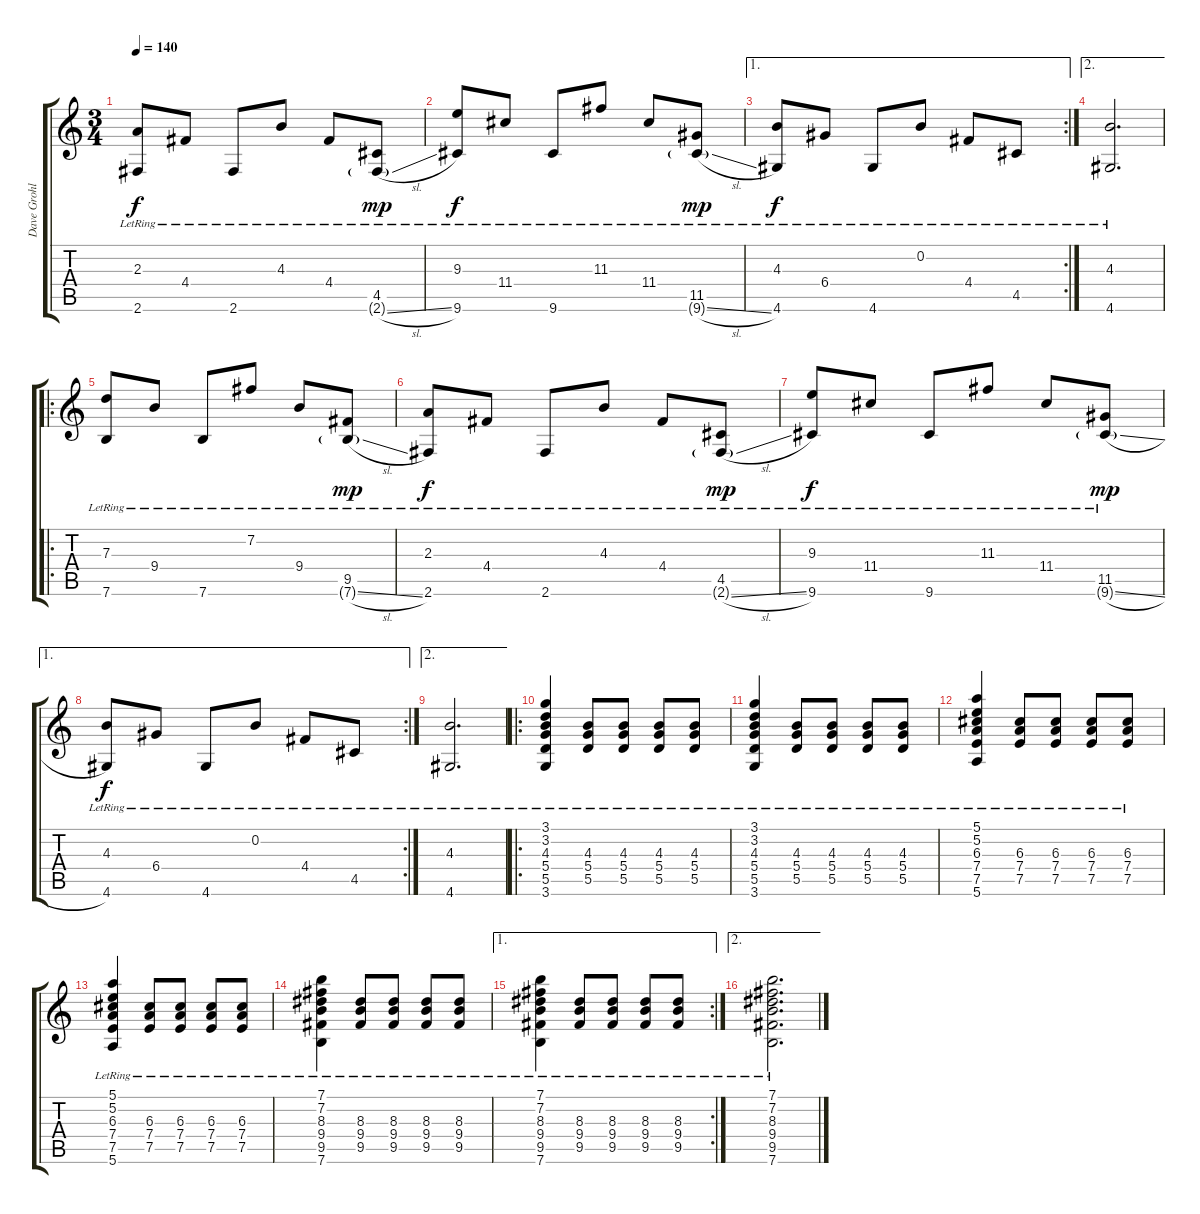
\track ("Dave Grohl" "Dave Grohl") {instrument acousticguitarnylon}
\staff {score tabs}
\tuning (E4 B3 G3 D3 A2 E2) {hide}
\ts (3 4)
\tempo 140
\clef g2
\ks c
(2.3{lr} 2.6{lr}).8{dy f} 4.4{lr}.8 2.6{lr}.8 4.3{lr}.8 4.4{lr}.8 (4.5{lr} 2.6{sl g lr}).8{dy mp} |
(9.3{lr} 9.6{lr}).8{dy f} 11.4{lr}.8 9.6{lr}.8 11.3{lr}.8 11.4{lr}.8 (11.5{lr} 9.6{sl g lr}).8{dy mp} |
\ae 1
\rc 2
(4.3{lr} 4.6{lr}).8{dy f} 6.4{lr}.8 4.6{lr}.8 0.2{lr}.8 4.4{lr}.8 4.5{lr}.8 |
\ae 2
(4.3{lr} 4.6{lr}).2{d} |
\ro
(7.3{lr} 7.6{lr}).8 9.4{lr}.8 7.6{lr}.8 7.2{lr}.8 9.4{lr}.8 (9.5{lr} 7.6{sl g lr}).8{dy mp} |
(2.3{lr} 2.6{lr}).8{dy f} 4.4{lr}.8 2.6{lr}.8 4.3{lr}.8 4.4{lr}.8 (4.5{lr} 2.6{sl g lr}).8{dy mp} |
(9.3{lr} 9.6{lr}).8{dy f} 11.4{lr}.8 9.6{lr}.8 11.3{lr}.8 11.4{lr}.8 (11.5{lr} 9.6{sl g lr}).8{dy mp} |
\ae 1
\rc 2
(4.3{lr} 4.6{lr}).8{dy f} 6.4{lr}.8 4.6{lr}.8 0.2{lr}.8 4.4{lr}.8 4.5{lr}.8 |
\ae 2
(4.3{lr} 4.6{lr}).2{d} |
\ro
(3.1{lr} 3.2{lr} 4.3{lr} 5.4{lr} 5.5{lr} 3.6{lr}).4 (4.3{lr} 5.4{lr} 5.5{lr}).8 (4.3{lr} 5.4{lr} 5.5{lr}).8 (4.3{lr} 5.4{lr} 5.5{lr}).8 (4.3{lr} 5.4{lr} 5.5{lr}).8 |
(3.1{lr} 3.2{lr} 4.3{lr} 5.4{lr} 5.5{lr} 3.6{lr}).4 (4.3{lr} 5.4{lr} 5.5{lr}).8 (4.3{lr} 5.4{lr} 5.5{lr}).8 (4.3{lr} 5.4{lr} 5.5{lr}).8 (4.3{lr} 5.4{lr} 5.5{lr}).8 |
(5.1{lr} 5.2{lr} 6.3{lr} 7.4{lr} 7.5{lr} 5.6{lr}).4 (6.3{lr} 7.4{lr} 7.5{lr}).8 (6.3{lr} 7.4{lr} 7.5{lr}).8 (6.3{lr} 7.4{lr} 7.5{lr}).8 (6.3{lr} 7.4{lr} 7.5{lr}).8 |
(5.1{lr} 5.2{lr} 6.3{lr} 7.4{lr} 7.5{lr} 5.6{lr}).4 (6.3{lr} 7.4{lr} 7.5{lr}).8 (6.3{lr} 7.4{lr} 7.5{lr}).8 (6.3{lr} 7.4{lr} 7.5{lr}).8 (6.3{lr} 7.4{lr} 7.5{lr}).8 |
(7.1{lr} 7.2{lr} 8.3{lr} 9.4{lr} 9.5{lr} 7.6{lr}).4 (8.3{lr} 9.4{lr} 9.5{lr}).8 (8.3{lr} 9.4{lr} 9.5{lr}).8 (8.3{lr} 9.4{lr} 9.5{lr}).8 (8.3{lr} 9.4{lr} 9.5{lr}).8 |
\ae 1
\rc 2
(7.1{lr} 7.2{lr} 8.3{lr} 9.4{lr} 9.5{lr} 7.6{lr}).4 (8.3{lr} 9.4{lr} 9.5{lr}).8 (8.3{lr} 9.4{lr} 9.5{lr}).8 (8.3{lr} 9.4{lr} 9.5{lr}).8 (8.3{lr} 9.4{lr} 9.5{lr}).8 |
\ae 2
(7.1{lr} 7.2{lr} 8.3{lr} 9.4{lr} 9.5{lr} 7.6{lr}).2{d}
